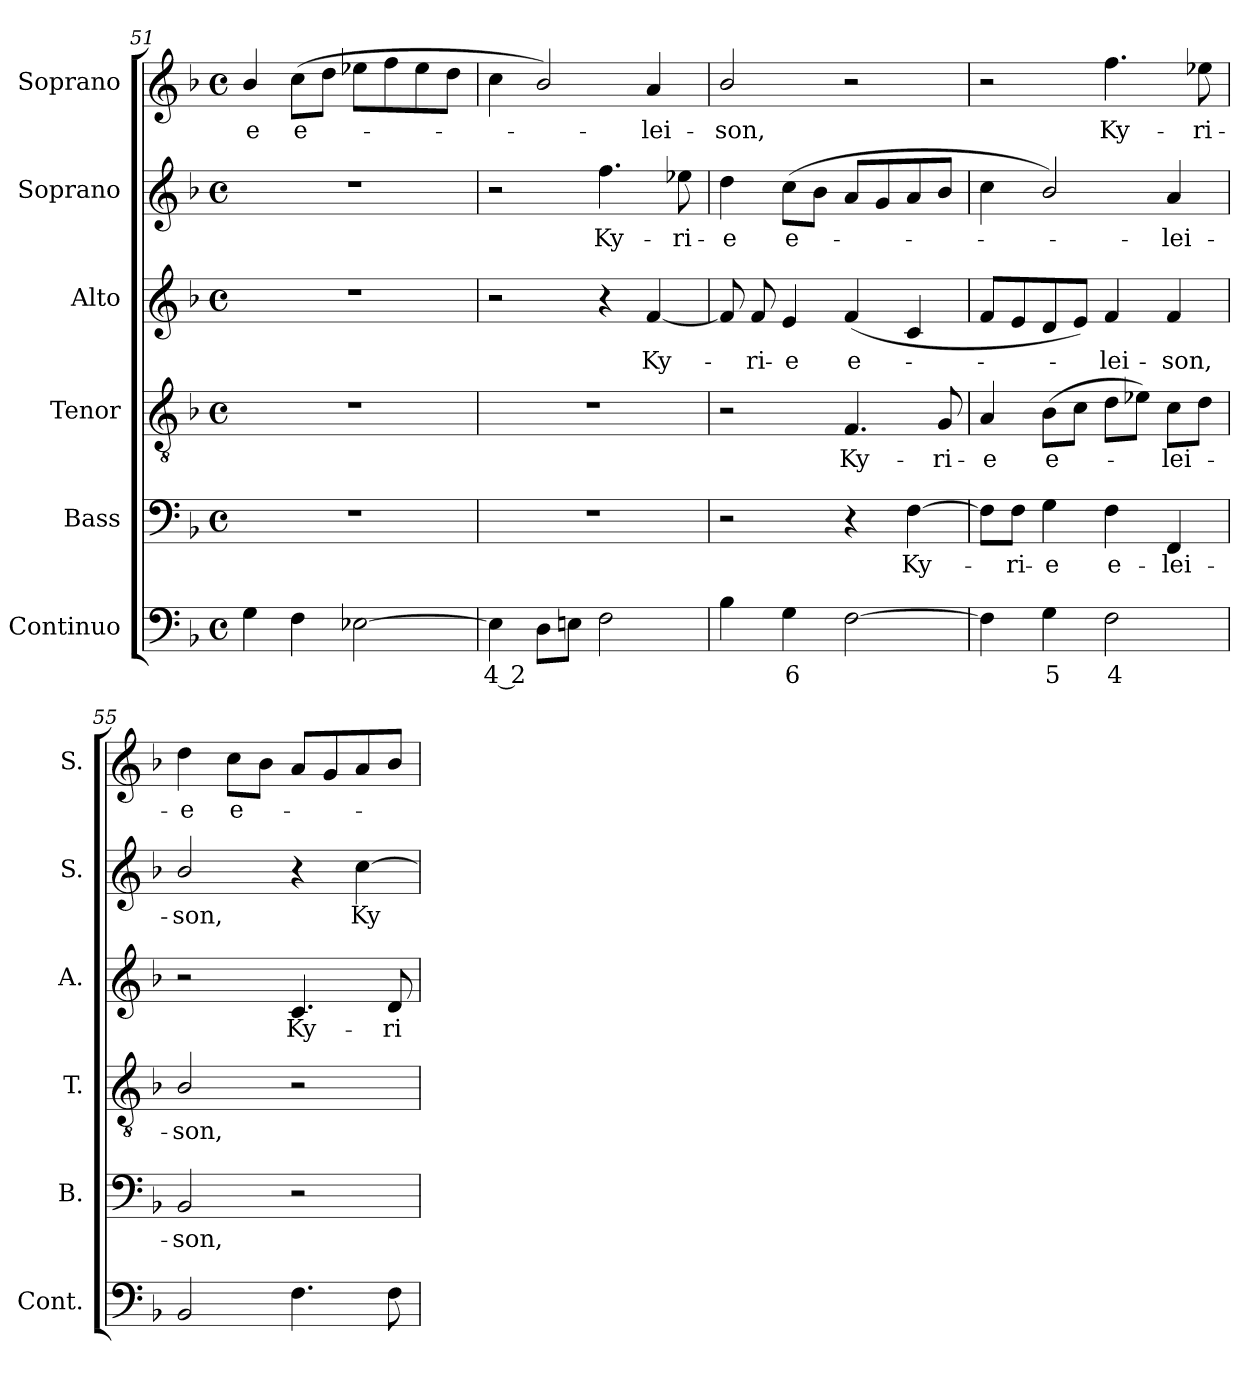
**kern	**text	**kern	**text	**kern	**text	**kern	**text	**kern	**text	**kern	**text
*part6	*part6	*part5	*part5	*part4	*part4	*part3	*part3	*part2	*part2	*part1	*part1
*staff6	*staff6	*staff5	*staff5	*staff4	*staff4	*staff3	*staff3	*staff2	*staff2	*staff1	*staff1
*I"Continuo	*	*I"Bass	*	*I"Tenor	*	*I"Alto	*	*I"Soprano	*	*I"Soprano	*
*I'Cont.	*	*I'B.	*	*I'T.	*	*I'A.	*	*I'S.	*	*I'S.	*
!!LO:LB:g=z
*clefF4	*	*clefF4	*	*clefGv2	*	*clefG2	*	*clefG2	*	*clefG2	*
*	*	*	*	*ITrd7c12	*	*	*	*	*	*	*
*k[b-]	*	*k[b-]	*	*k[b-]	*	*k[b-]	*	*k[b-]	*	*k[b-]	*
*F:	*	*F:	*	*F:	*	*F:	*	*F:	*	*F:	*
*M4/4	*	*M4/4	*	*M4/4	*	*M4/4	*	*M4/4	*	*M4/4	*
*met(c)	*	*met(c)	*	*met(c)	*	*met(c)	*	*met(c)	*	*met(c)	*
=51	=51	=51	=51	=51	=51	=51	=51	=51	=51	=51	=51
!	!	!	!	!	!	!	!	!	!	!	!LO:LY:b:color=#000000
4Gi\	.	1r	.	1r	.	1r	.	1r	.	4b-i/	-e
!	!	!	!	!	!	!	!	!	!	!	!LO:LY:b:color=#000000
4Fi\	.	.	.	.	.	.	.	.	.	(8cci\L	e-
.	.	.	.	.	.	.	.	.	.	8ddi\J	.
[2E-Xi\	.	.	.	.	.	.	.	.	.	8ee-Xi\L	.
.	.	.	.	.	.	.	.	.	.	8ffi\	.
.	.	.	.	.	.	.	.	.	.	8ee-i\	.
.	.	.	.	.	.	.	.	.	.	8ddi\J	.
=52	=52	=52	=52	=52	=52	=52	=52	=52	=52	=52	=52
!	!LO:LY:b:color=#000000	!	!	!	!	!	!	!	!	!	!
4E-i\]	4 2	1r	.	1r	.	2r	.	2r	.	4cci\	.
8Di\L	.	.	.	.	.	.	.	.	.	2b-i/)	.
8Ei\J	.	.	.	.	.	.	.	.	.	.	.
!	!	!	!	!	!	!	!	!	!LO:LY:b:color=#000000	!	!
2Fi\	.	.	.	.	.	4r	.	4.ffi\	Ky-	.	.
!	!	!	!	!	!	!	!LO:LY:b:color=#000000	!	!	!	!
!	!	!	!	!	!	!	!	!	!	!	!LO:LY:b:color=#000000
.	.	.	.	.	.	[4fi/	Ky-	.	.	4ai/	-lei-
!	!	!	!	!	!	!	!	!	!LO:LY:b:color=#000000	!	!
.	.	.	.	.	.	.	.	8ee-Xi\	-ri-	.	.
=53	=53	=53	=53	=53	=53	=53	=53	=53	=53	=53	=53
!	!	!	!	!	!	!	!	!	!LO:LY:b:color=#000000	!	!
!	!	!	!	!	!	!	!	!	!	!	!LO:LY:b:color=#000000
4B-i\	.	2r	.	2r	.	8fi/]	.	4ddi\	-e	2b-i/	-son,
!	!	!	!	!	!	!	!LO:LY:b:color=#000000	!	!	!	!
.	.	.	.	.	.	8fi/	-ri-	.	.	.	.
!	!LO:LY:b:color=#000000	!	!	!	!	!	!	!	!	!	!
!	!	!	!	!	!	!	!LO:LY:b:color=#000000	!	!	!	!
!	!	!	!	!	!	!	!	!	!LO:LY:b:color=#000000	!	!
4Gi\	6	.	.	.	.	4ei/	-e	(8cci\L	e-	.	.
.	.	.	.	.	.	.	.	8b-i\J	.	.	.
!	!	!	!	!	!LO:LY:b:color=#000000	!	!	!	!	!	!
!	!	!	!	!	!	!	!LO:LY:b:color=#000000	!	!	!	!
[2Fi\	.	4r	.	4.FFi/	Ky-	(4fi/	e-	8ai/L	.	2r	.
.	.	.	.	.	.	.	.	8gi/	.	.	.
!	!	!	!LO:LY:b:color=#000000	!	!	!	!	!	!	!	!
.	.	[4Fi\	Ky-	.	.	4ci/	.	8ai/	.	.	.
!	!	!	!	!	!LO:LY:b:color=#000000	!	!	!	!	!	!
.	.	.	.	8GGi/	-ri-	.	.	8b-i/J	.	.	.
=54	=54	=54	=54	=54	=54	=54	=54	=54	=54	=54	=54
!	!	!	!	!	!LO:LY:b:color=#000000	!	!	!	!	!	!
4Fi\]	.	8Fi\L]	.	4AAi/	-e	8fi/L	.	4cci\	.	2r	.
!	!	!	!LO:LY:b:color=#000000	!	!	!	!	!	!	!	!
.	.	8Fi\J	-ri-	.	.	8ei/	.	.	.	.	.
!	!LO:LY:b:color=#000000	!	!	!	!	!	!	!	!	!	!
!	!	!	!LO:LY:b:color=#000000	!	!	!	!	!	!	!	!
!	!	!	!	!	!LO:LY:b:color=#000000	!	!	!	!	!	!
4Gi\	5	4Gi\	-e	(8BB-i\L	e-	8di/	.	2b-i/)	.	.	.
.	.	.	.	8Ci\J	.	8ei/J)	.	.	.	.	.
!	!LO:LY:b:color=#000000	!	!	!	!	!	!	!	!	!	!
!	!	!	!LO:LY:b:color=#000000	!	!	!	!	!	!	!	!
!	!	!	!	!	!	!	!LO:LY:b:color=#000000	!	!	!	!
!	!	!	!	!	!	!	!	!	!	!	!LO:LY:b:color=#000000
2Fi\	4	4Fi\	e-	8Di\L	.	4fi/	-lei-	.	.	4.ffi\	Ky-
.	.	.	.	8E-Xi\J)	.	.	.	.	.	.	.
!	!	!	!LO:LY:b:color=#000000	!	!	!	!	!	!	!	!
!	!	!	!	!	!LO:LY:b:color=#000000	!	!	!	!	!	!
!	!	!	!	!	!	!	!LO:LY:b:color=#000000	!	!	!	!
!	!	!	!	!	!	!	!	!	!LO:LY:b:color=#000000	!	!
.	.	4FFi/	-lei-	8Ci\L	-lei-	4fi/	-son,	4ai/	-lei-	.	.
!	!	!	!	!	!	!	!	!	!	!	!LO:LY:b:color=#000000
.	.	.	.	8Di\J	.	.	.	.	.	8ee-Xi\	-ri-
!!LO:LB:g=z
=55	=55	=55	=55	=55	=55	=55	=55	=55	=55	=55	=55
!	!	!	!LO:LY:b:color=#000000	!	!	!	!	!	!	!	!
!	!	!	!	!	!LO:LY:b:color=#000000	!	!	!	!	!	!
!	!	!	!	!	!	!	!	!	!LO:LY:b:color=#000000	!	!
!	!	!	!	!	!	!	!	!	!	!	!LO:LY:b:color=#000000
2BB-i/	.	2BB-i/	-son,	2BB-i/	-son,	2r	.	2b-i/	-son,	4ddi\	-e
!	!	!	!	!	!	!	!	!	!	!	!LO:LY:b:color=#000000
.	.	.	.	.	.	.	.	.	.	8cci\L	e-
.	.	.	.	.	.	.	.	.	.	8b-i\J	.
!	!	!	!	!	!	!	!LO:LY:b:color=#000000	!	!	!	!
4.Fi\	.	2r	.	2r	.	4.ci/	Ky-	4r	.	8ai/L	.
.	.	.	.	.	.	.	.	.	.	8gi/	.
!	!	!	!	!	!	!	!	!	!LO:LY:b:color=#000000	!	!
.	.	.	.	.	.	.	.	[4cci\	Ky-	8ai/	.
!	!	!	!	!	!	!	!LO:LY:b:color=#000000	!	!	!	!
8Fi\	.	.	.	.	.	8di/	-ri-	.	.	8b-i/J	.
=	=	=	=	=	=	=	=	=	=	=	=
*-	*-	*-	*-	*-	*-	*-	*-	*-	*-	*-	*-
